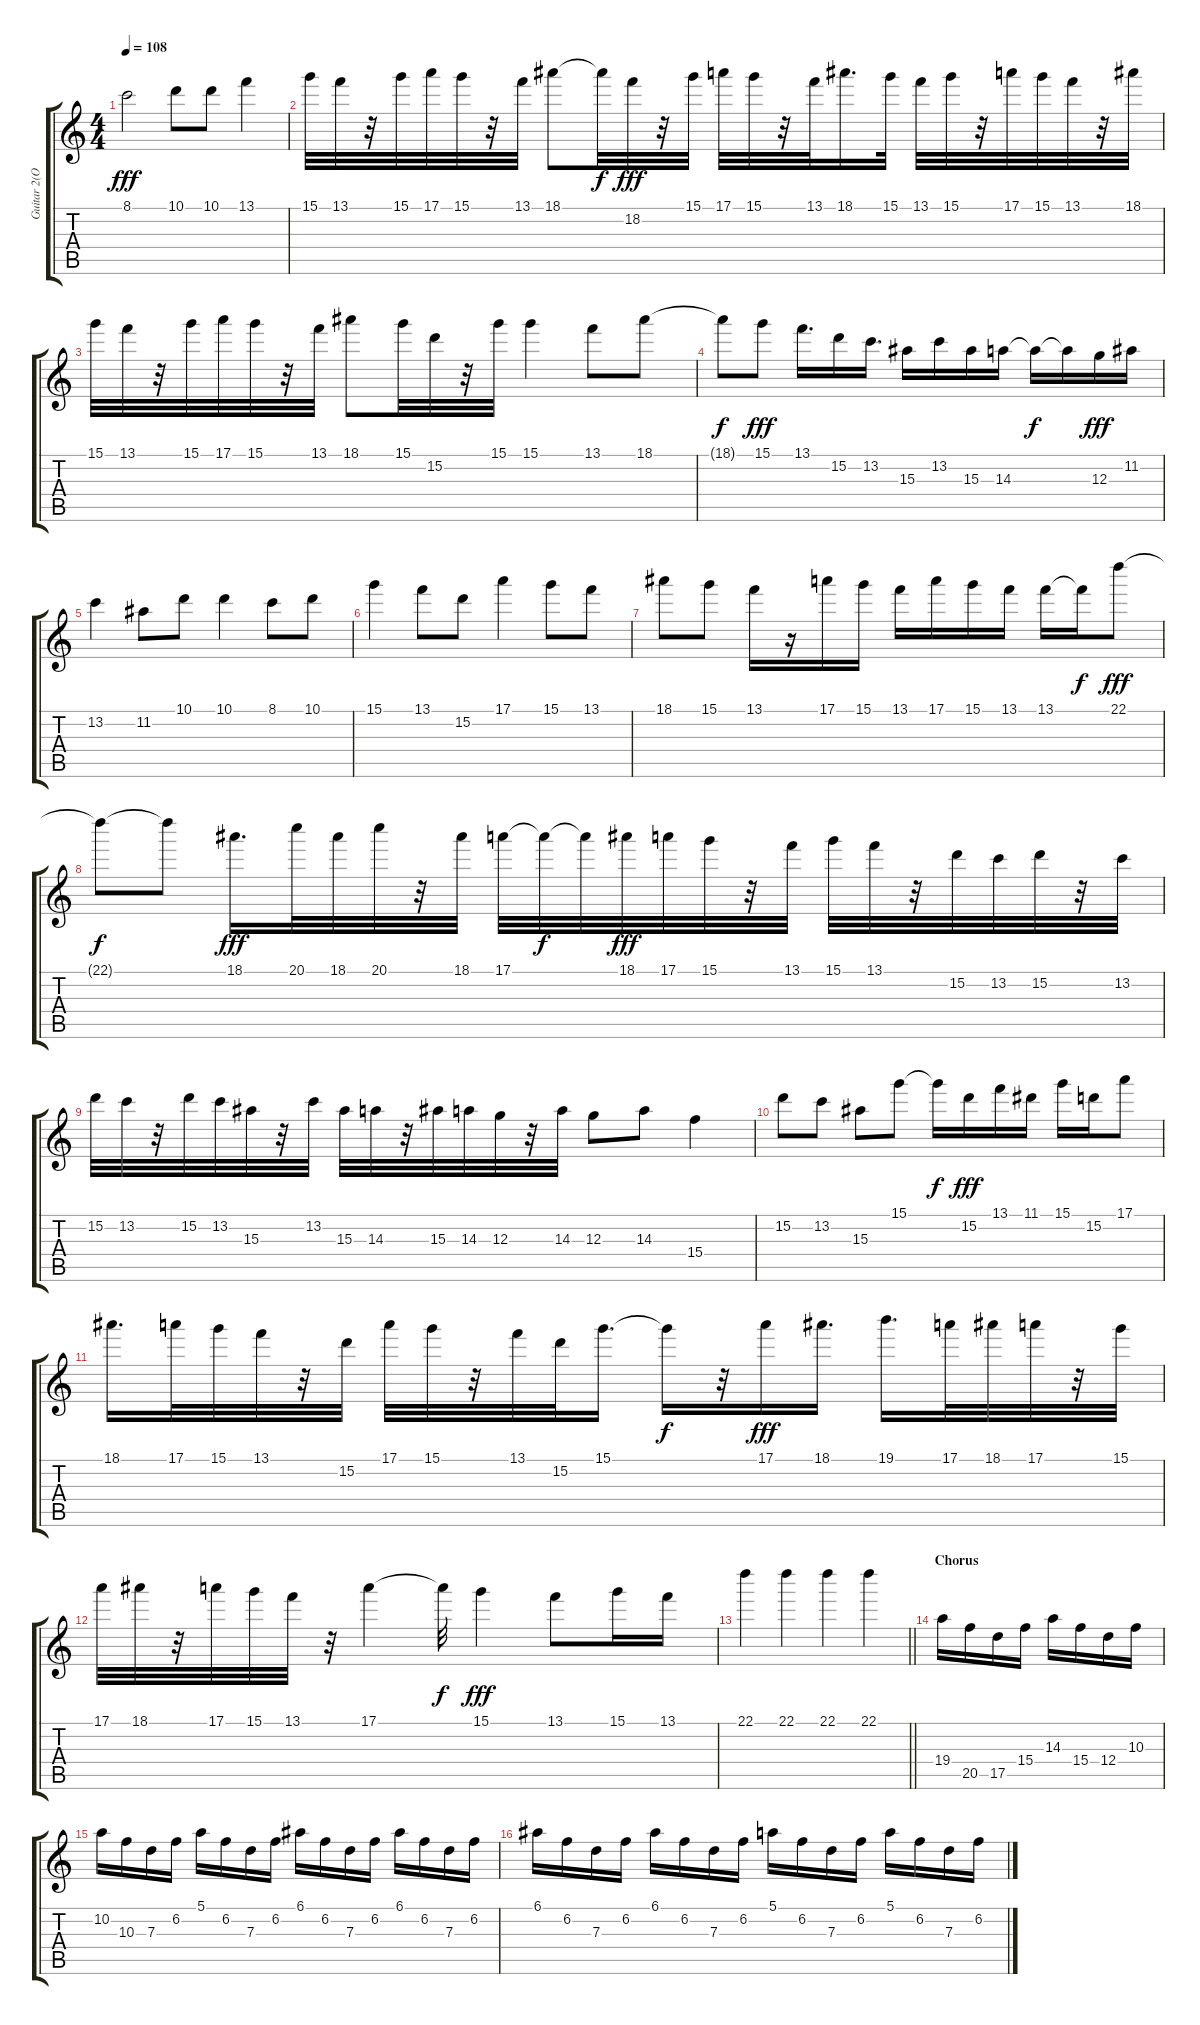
\track ("Guitar 2(Overdriven)" "Guitar 2(O") {instrument overdrivenguitar}
\staff {score tabs}
\tuning (E4 B3 G3 D3 A2 E2) {hide}
\ts (4 4)
\tempo 108
\clef g2
\ks c
8.1.2{dy fff} 10.1.8 10.1.8 13.1.4 |
15.1.32 13.1.32 r.32 15.1.32 17.1.32 15.1.32 r.32 13.1.32 18.1.8 18.1{t}.32{dy f} 18.2.32{dy fff} r.32 15.1.32 17.1.32 15.1.32 r.32 13.1.32 18.1.16{d} 15.1.32 13.1.32 15.1.32 r.32 17.1.32 15.1.32 13.1.32 r.32 18.1.32 |
15.1.32 13.1.32 r.32 15.1.32 17.1.32 15.1.32 r.32 13.1.32 18.1.8 15.1.32 15.2.32 r.32 15.1.32 15.1.4 13.1.8 18.1.8 |
18.1{t}.8{dy f} 15.1.8{dy fff} 13.1.16{d} 15.2.16 13.2.16{d} 15.3.16 13.2.16 15.3.16 14.3.16 14.3{t}.16{dy f} 14.3{t}.16 12.3.16{dy fff} 11.2.16 |
13.2.4 11.2.8 10.1.8 10.1.4 8.1.8 10.1.8 |
15.1.4 13.1.8 15.2.8 17.1.4 15.1.8 13.1.8 |
18.1.8 15.1.8 13.1.16 r.16 17.1.16 15.1.16 13.1.16 17.1.16 15.1.16 13.1.16 13.1.16 13.1{t}.16{dy f} 22.1.8{dy fff} |
22.1{t}.8{dy f} 22.1{t}.8 18.1.16{d dy fff} 20.1.32 18.1.32 20.1.32 r.32 18.1.32 17.1.32 17.1{t}.32{dy f} 17.1{t}.32 18.1.32{dy fff} 17.1.32 15.1.32 r.32 13.1.32 15.1.32 13.1.32 r.32 15.2.32 13.2.32 15.2.32 r.32 13.2.32 |
15.2.32 13.2.32 r.32 15.2.32 13.2.32 15.3.32 r.32 13.2.32 15.3.32 14.3.32 r.32 15.3.32 14.3.32 12.3.32 r.32 14.3.32 12.3.8 14.3.8 15.4.4 |
15.2.8 13.2.8 15.3.8 15.1.8 15.1{t}.16{dy f} 15.2.16{dy fff} 13.1.16 11.1.16 15.1.16 15.2.16 17.1.8 |
18.1.16{d} 17.1.32 15.1.32 13.1.32 r.32 15.2.32 17.1.32 15.1.32 r.32 13.1.32 15.2.32 15.1.16{d} 15.1{t}.16{dy f} r.32 17.1.16{dy fff} 18.1.16{d} 19.1.16{d} 17.1.32 18.1.32 17.1.32 r.32 15.1.32 |
17.1.32 18.1.32 r.32 17.1.32 15.1.32 13.1.32 r.32 17.1.4 17.1{t}.32{dy f} 15.1.4{dy fff} 13.1.8 15.1.16 13.1.16 |
\barLineRight lightlight
22.1.4 22.1.4 22.1.4 22.1.4 |
\section ("" "Chorus")
19.4.16 20.5.16 17.5.16 15.4.16 14.3.16 15.4.16 12.4.16 10.3.16 |
10.2.16 10.3.16 7.3.16 6.2.16 5.1.16 6.2.16 7.3.16 6.2.16 6.1.16 6.2.16 7.3.16 6.2.16 6.1.16 6.2.16 7.3.16 6.2.16 |
6.1.16 6.2.16 7.3.16 6.2.16 6.1.16 6.2.16 7.3.16 6.2.16 5.1.16 6.2.16 7.3.16 6.2.16 5.1.16 6.2.16 7.3.16 6.2.16
